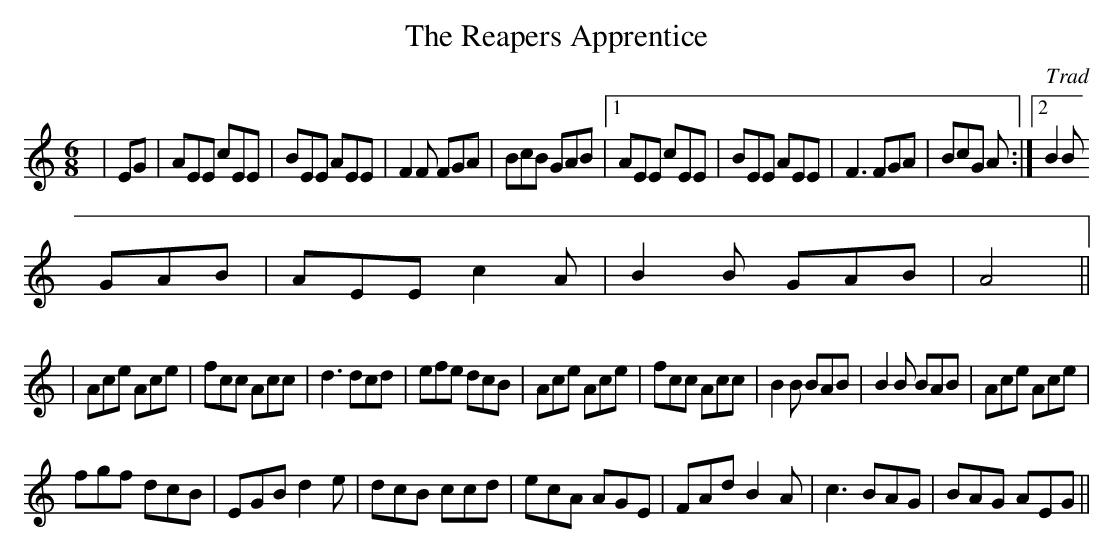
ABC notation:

X:1
T:The Reapers Apprentice
M:6/8
L:1/8
C:Trad
K:C
|EG|AEE cEE|BEE AEE|F2F FGA|BcB GAB|1AEE cEE|BEE AEE|F3 FGA|BcG A:|2B2B
GAB|AEE c2A|B2B GAB|A4||
|Ace Ace|fcc Acc|d3 dcd|efe dcB|Ace Ace|fcc Acc|B2B BAB|B2B BAB|Ace Ace|
fgf dcB|EGB d2e|dcB ccd|ecA AGE|FAd B2A|c3 BAG|BAG AEG||
